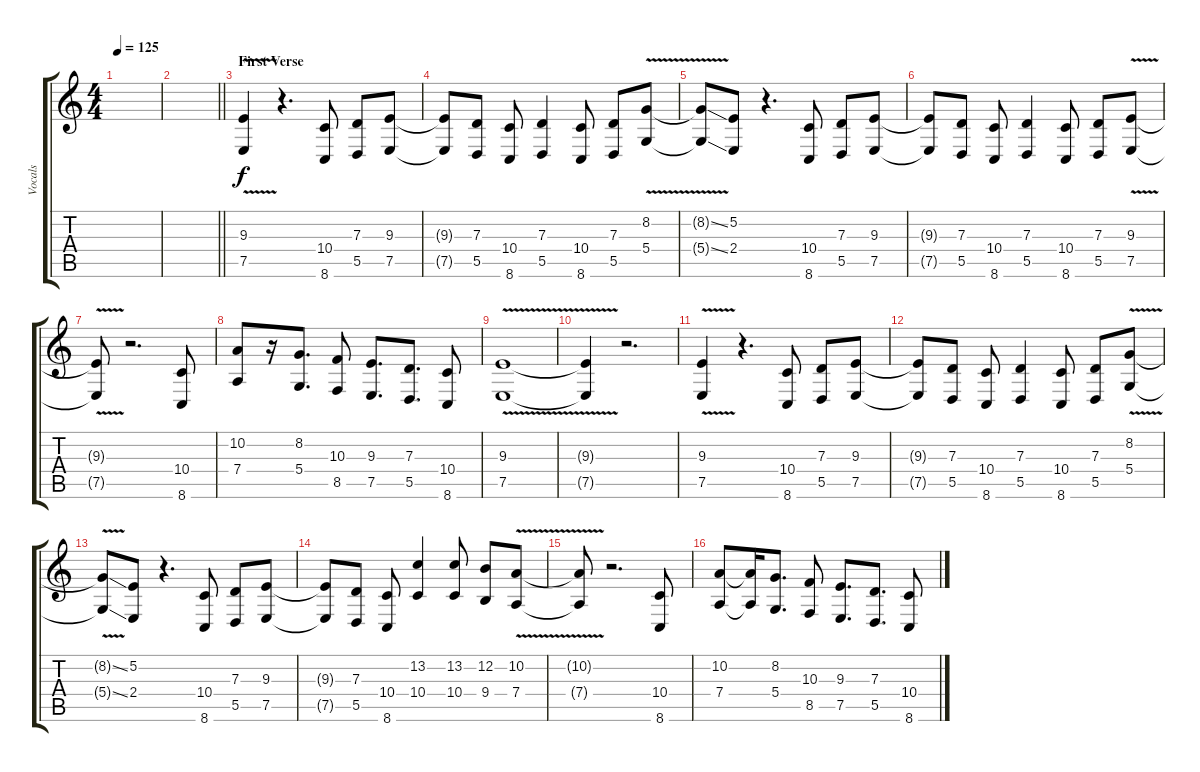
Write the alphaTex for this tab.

\track ("Vocals" "Vocals") {instrument lead2sawtooth}
\staff {score tabs}
\tuning (E4 B3 G3 D3 A2 E2) {hide}
\ts (4 4)
\tempo 125
\clef g2
\ks c
|
\barLineRight lightlight
|
\section ("" "First Verse")
(9.3{v} 7.5{v}).4 r.4{d} (10.4 8.6).8 (7.3 5.5).8 (9.3 7.5).8 |
(9.3{t} 7.5{t}).8 (7.3 5.5).8 (10.4 8.6).8 (7.3 5.5).4 (10.4 8.6).8 (7.3 5.5).8 (8.2{v} 5.4{v}).8 |
(8.2{ss t} 5.4{ss t}).8 (5.2 2.4).8 r.4{d} (10.4 8.6).8 (7.3 5.5).8 (9.3 7.5).8 |
(9.3{t} 7.5{t}).8 (7.3 5.5).8 (10.4 8.6).8 (7.3 5.5).4 (10.4 8.6).8 (7.3 5.5).8 (9.3{v} 7.5{v}).8 |
(9.3{t} 7.5{t}).8 r.2{d} (10.4 8.6).8 |
(10.2 7.4).8 r.16 (8.2 5.4).8{d} (10.3 8.5).8 (9.3 7.5).8{d} (7.3 5.5).8{d} (10.4 8.6).8 |
(9.3{v} 7.5{v}).1 |
(9.3{t} 7.5{t}).4 r.2{d} |
(9.3{v} 7.5{v}).4 r.4{d} (10.4 8.6).8 (7.3 5.5).8 (9.3 7.5).8 |
(9.3{t} 7.5{t}).8 (7.3 5.5).8 (10.4 8.6).8 (7.3 5.5).4 (10.4 8.6).8 (7.3 5.5).8 (8.2{v} 5.4{v}).8 |
(8.2{ss t} 5.4{ss t}).8 (5.2 2.4).8 r.4{d} (10.4 8.6).8 (7.3 5.5).8 (9.3 7.5).8 |
(9.3{t} 7.5{t}).8 (7.3 5.5).8 (10.4 8.6).8 (13.2 10.4).4 (13.2 10.4).8 (12.2 9.4).8 (10.2{v} 7.4{v}).8 |
(10.2{t} 7.4{t}).8 r.2{d} (10.4 8.6).8 |
(10.2 7.4).8 (10.2{t} 7.4{t}).16 (8.2 5.4).8{d} (10.3 8.5).8 (9.3 7.5).8{d} (7.3 5.5).8{d} (10.4 8.6).8
